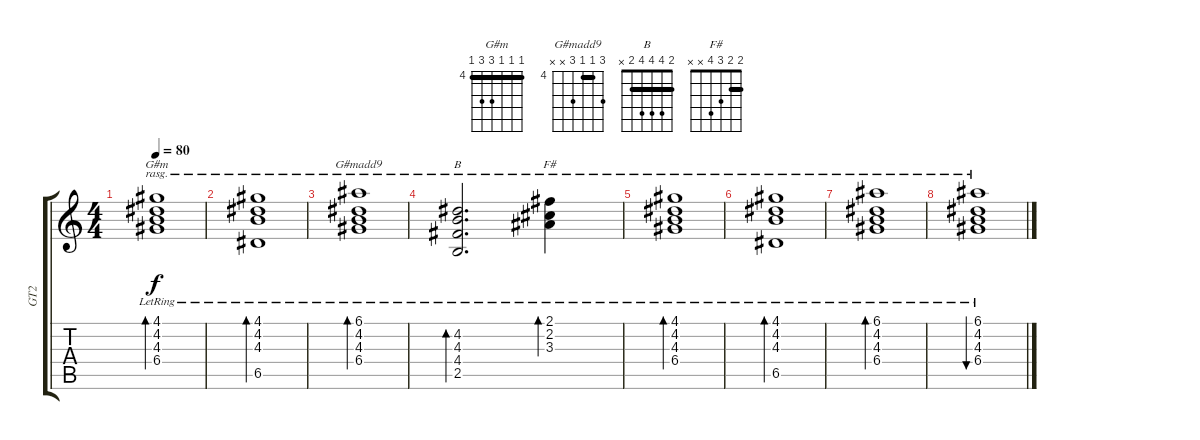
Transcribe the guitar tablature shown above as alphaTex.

\track ("GT2" "GT2") {instrument acousticguitarsteel}
\staff {score tabs}
\tuning (E4 B3 G3 D3 A2 E2) {hide}
\chord ("G#m" 4 4 4 6 6 4) {firstfret 4 barre 4}
\chord ("G#madd9" 6 4 4 6 x x) {firstfret 4 barre 4}
\chord ("B" 2 4 4 4 2 x) {barre 2}
\chord ("F#" 2 2 3 4 x x) {barre 2}
\ts (4 4)
\tempo 80
\clef g2
\ks c
(4.1{lr} 4.2{lr} 4.3{lr} 6.4{lr}).1{bd 240 ch "G#m" rasg ii dy f} |
(4.1{lr} 4.2{lr} 4.3{lr} 6.5{lr}).1{bd 240 rasg ii} |
(6.1{lr} 4.2{lr} 4.3{lr} 6.4{lr}).1{bd 240 ch "G#madd9" rasg ii} |
(4.2{lr} 4.3{lr} 4.4{lr} 2.5{lr}).2{d bd 240 ch "B" rasg ii} (2.1{lr} 2.2{lr} 3.3{lr}).4{bd 240 ch "F#" rasg ii} |
(4.1{lr} 4.2{lr} 4.3{lr} 6.4{lr}).1{bd 240 rasg ii} |
(4.1{lr} 4.2{lr} 4.3{lr} 6.5{lr}).1{bd 240 rasg ii} |
(6.1{lr} 4.2{lr} 4.3{lr} 6.4{lr}).1{bd 240 rasg ii} |
(6.1{lr} 4.2{lr} 4.3{lr} 6.4{lr}).1{bu 240 rasg ii}
